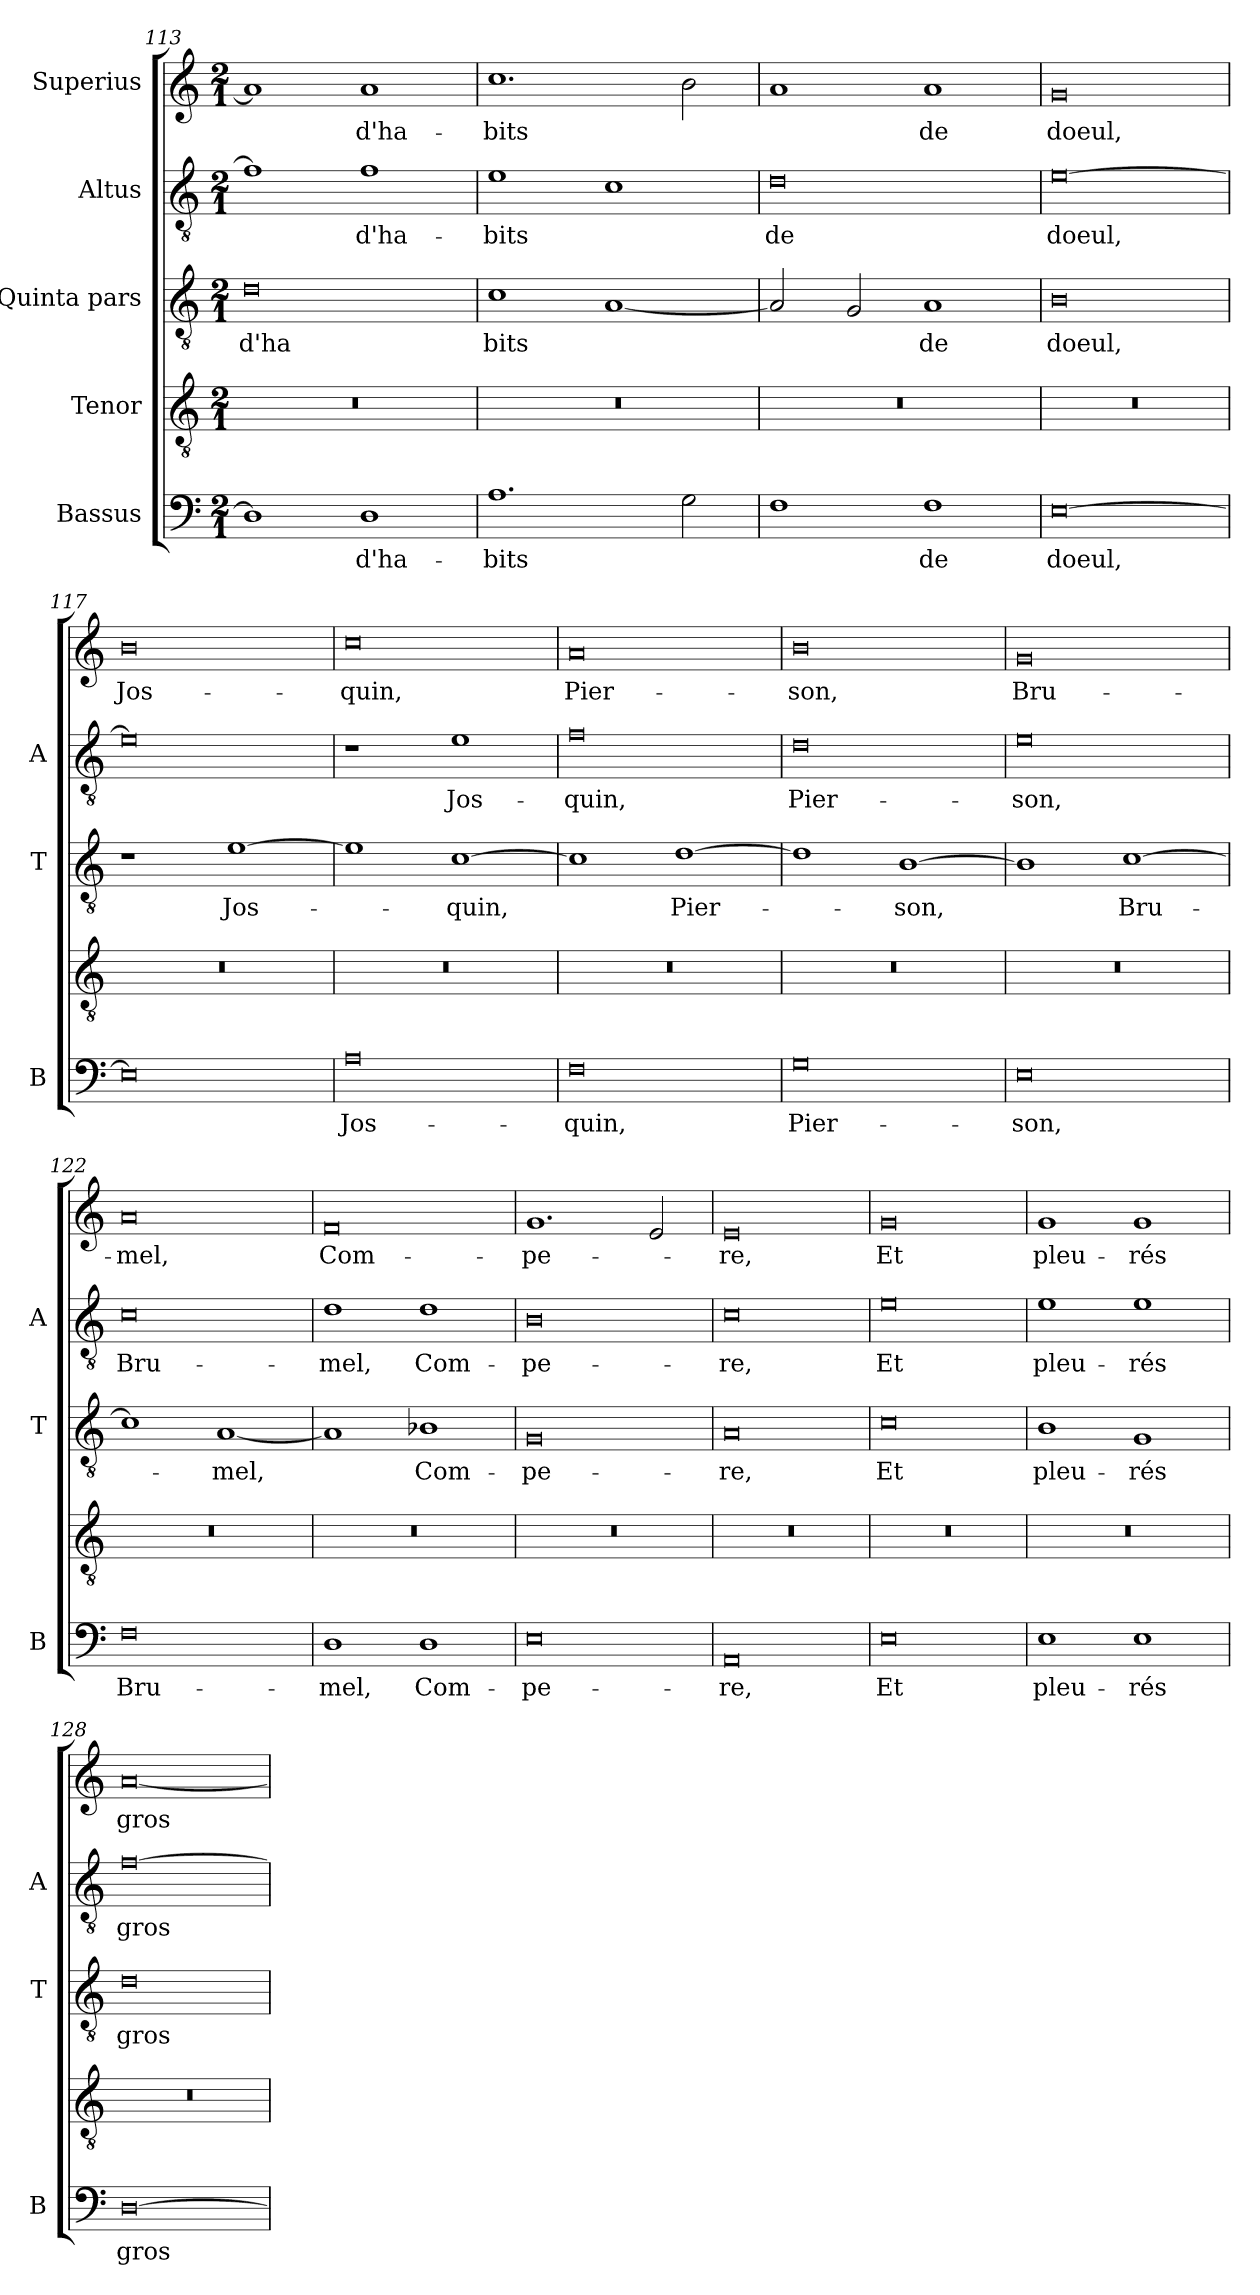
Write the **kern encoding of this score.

**kern	**text	**kern	**kern	**text	**kern	**text	**kern	**text
*part5	*part5	*part4	*part3	*part3	*part2	*part2	*part1	*part1
*staff5	*staff5	*staff4	*staff3	*staff3	*staff2	*staff2	*staff1	*staff1
*I"Bassus	*	*I"Tenor	*I"Quinta pars	*	*I"Altus	*	*I"Superius	*
*I'B	*	*	*I'T	*	*I'A	*	*	*
*clefF4	*	*clefGv2	*clefGv2	*	*clefGv2	*	*clefG2	*
*k[]	*	*k[]	*k[]	*	*k[]	*	*k[]	*
*M2/1	*	*M2/1	*M2/1	*	*M2/1	*	*M2/1	*
=113	=113	=113	=113	=113	=113	=113	=113	=113
1D]	.	0r	0d	d'ha	1f]	.	1a]	.
1D	d'ha-	.	.	.	1f	d'ha-	1a	d'ha-
=114	=114	=114	=114	=114	=114	=114	=114	=114
1.A	-bits	0r	1c	-bits	1e	-bits	1.cc	-bits
.	.	.	[1A	.	1c	.	.	.
2G\	.	.	.	.	.	.	2b\	.
=115	=115	=115	=115	=115	=115	=115	=115	=115
1F	.	0r	2A/]	.	0d	de	1a	.
.	.	.	2G/	.	.	.	.	.
1F	de	.	1A	de	.	.	1a	de
=116	=116	=116	=116	=116	=116	=116	=116	=116
[0E	doeul,	0r	0B	doeul,	[0e	doeul,	0g	doeul,
=117	=117	=117	=117	=117	=117	=117	=117	=117
0E]	.	0r	1r	.	0e]	.	0b	Jos-
.	.	.	[1e	Jos-	.	.	.	.
=118	=118	=118	=118	=118	=118	=118	=118	=118
0A	Jos-	0r	1e]	.	1r	.	0cc	-quin,
.	.	.	[1c	-quin,	1e	Jos-	.	.
=119	=119	=119	=119	=119	=119	=119	=119	=119
0F	-quin,	0r	1c]	.	0f	-quin,	0a	Pier-
.	.	.	[1d	Pier-	.	.	.	.
=120	=120	=120	=120	=120	=120	=120	=120	=120
0G	Pier-	0r	1d]	.	0d	Pier-	0b	-son,
.	.	.	[1B	-son,	.	.	.	.
=121	=121	=121	=121	=121	=121	=121	=121	=121
0E	-son,	0r	1B]	.	0e	-son,	0g	Bru-
.	.	.	[1c	Bru-	.	.	.	.
=122	=122	=122	=122	=122	=122	=122	=122	=122
0F	Bru-	0r	1c]	.	0c	Bru-	0a	-mel,
.	.	.	[1A	-mel,	.	.	.	.
=123	=123	=123	=123	=123	=123	=123	=123	=123
1D	-mel,	0r	1A]	.	1d	-mel,	0f	Com-
1D	Com-	.	1B-X	Com-	1d	Com-	.	.
=124	=124	=124	=124	=124	=124	=124	=124	=124
0E	-pe-	0r	0G	-pe-	0B	-pe-	1.g	-pe-
.	.	.	.	.	.	.	2e/	.
=125	=125	=125	=125	=125	=125	=125	=125	=125
0AA	re,	0r	0A	-re,	0c	-re,	0e	-re,
=126	=126	=126	=126	=126	=126	=126	=126	=126
0E	Et	0r	0c	Et	0e	Et	0g	Et
=127	=127	=127	=127	=127	=127	=127	=127	=127
1E	pleu-	0r	1B	pleu-	1e	pleu-	1g	pleu-
1E	-rés	.	1G	-rés	1e	-rés	1g	-rés
=128	=128	=128	=128	=128	=128	=128	=128	=128
[0D	gros-	0r	0d	gros-	[0f	gros-	[0a	gros-
=	=	=	=	=	=	=	=	=
*-	*-	*-	*-	*-	*-	*-	*-	*-
